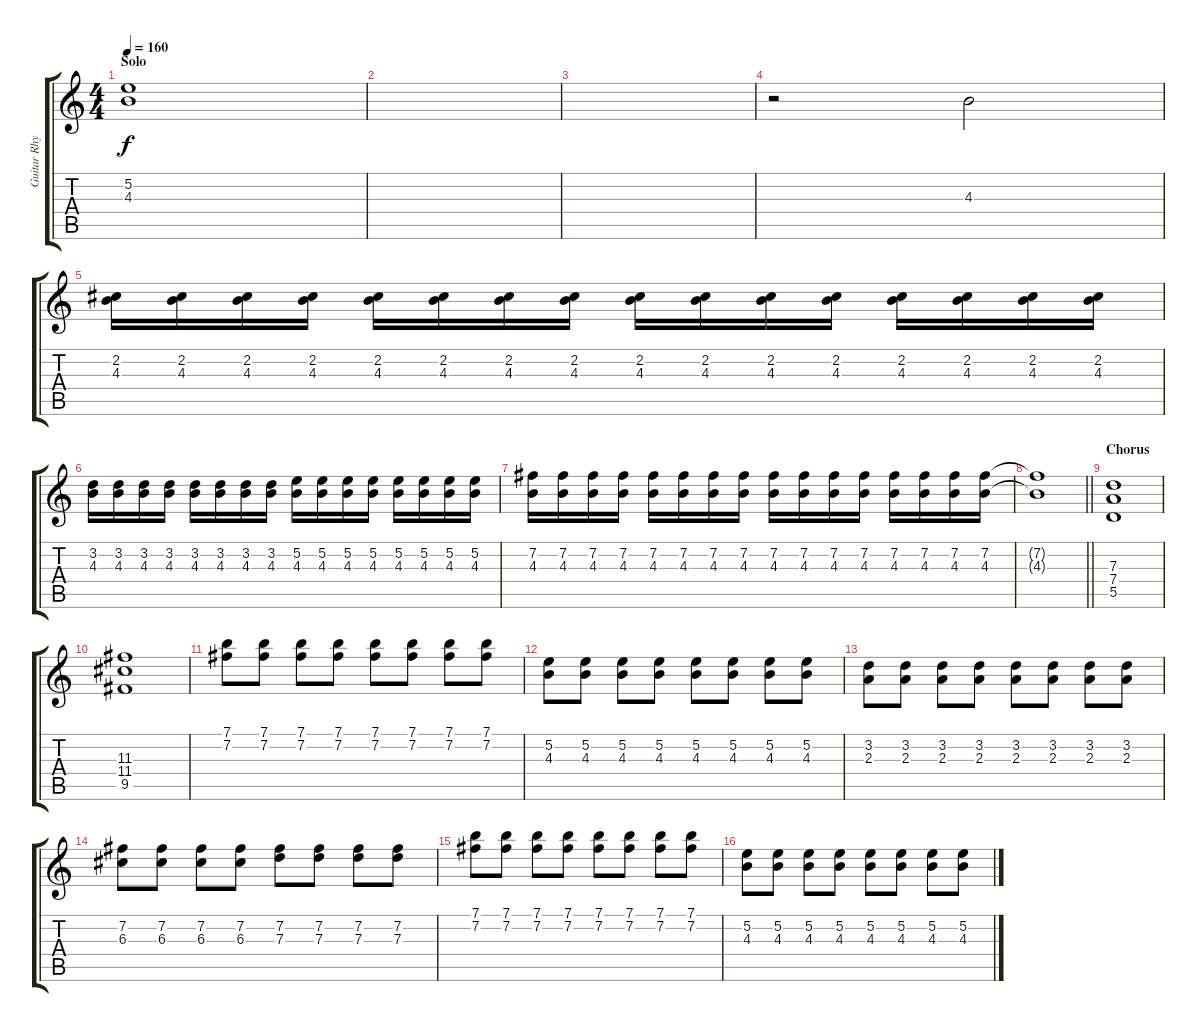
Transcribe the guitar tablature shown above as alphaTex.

\track ("Guitar Rhythm" "Guitar Rhy") {instrument overdrivenguitar}
\staff {score tabs}
\tuning (E4 B3 G3 D3 A2 E2) {hide}
\ts (4 4)
\section ("" "Solo")
\tempo 160
\clef g2
\ks c
(5.2{t} 4.3{t}).1{dy f} |
|
|
r.2 4.3.2{volume 14} |
(2.2 4.3).16 (2.2 4.3).16 (2.2 4.3).16 (2.2 4.3).16 (2.2 4.3).16 (2.2 4.3).16 (2.2 4.3).16 (2.2 4.3).16 (2.2 4.3).16 (2.2 4.3).16 (2.2 4.3).16 (2.2 4.3).16 (2.2 4.3).16 (2.2 4.3).16 (2.2 4.3).16 (2.2 4.3).16 |
(3.2 4.3).16 (3.2 4.3).16 (3.2 4.3).16 (3.2 4.3).16 (3.2 4.3).16 (3.2 4.3).16 (3.2 4.3).16 (3.2 4.3).16 (5.2 4.3).16 (5.2 4.3).16 (5.2 4.3).16 (5.2 4.3).16 (5.2 4.3).16 (5.2 4.3).16 (5.2 4.3).16 (5.2 4.3).16 |
(7.2 4.3).16 (7.2 4.3).16 (7.2 4.3).16 (7.2 4.3).16 (7.2 4.3).16 (7.2 4.3).16 (7.2 4.3).16 (7.2 4.3).16 (7.2 4.3).16 (7.2 4.3).16 (7.2 4.3).16 (7.2 4.3).16 (7.2 4.3).16 (7.2 4.3).16 (7.2 4.3).16 (7.2 4.3).16 |
\barLineRight lightlight
(7.2{t} 4.3{t}).1 |
\section ("" "Chorus")
(7.3 7.4 5.5).1{volume 12} |
(11.3 11.4 9.5).1 |
(7.1 7.2).8 (7.1 7.2).8 (7.1 7.2).8 (7.1 7.2).8 (7.1 7.2).8 (7.1 7.2).8 (7.1 7.2).8 (7.1 7.2).8 |
(5.2 4.3).8 (5.2 4.3).8 (5.2 4.3).8 (5.2 4.3).8 (5.2 4.3).8 (5.2 4.3).8 (5.2 4.3).8 (5.2 4.3).8 |
(3.2 2.3).8 (3.2 2.3).8 (3.2 2.3).8 (3.2 2.3).8 (3.2 2.3).8 (3.2 2.3).8 (3.2 2.3).8 (3.2 2.3).8 |
(7.2 6.3).8 (7.2 6.3).8 (7.2 6.3).8 (7.2 6.3).8 (7.2 7.3).8 (7.2 7.3).8 (7.2 7.3).8 (7.2 7.3).8 |
(7.1 7.2).8 (7.1 7.2).8 (7.1 7.2).8 (7.1 7.2).8 (7.1 7.2).8 (7.1 7.2).8 (7.1 7.2).8 (7.1 7.2).8 |
(5.2 4.3).8 (5.2 4.3).8 (5.2 4.3).8 (5.2 4.3).8 (5.2 4.3).8 (5.2 4.3).8 (5.2 4.3).8 (5.2 4.3).8
